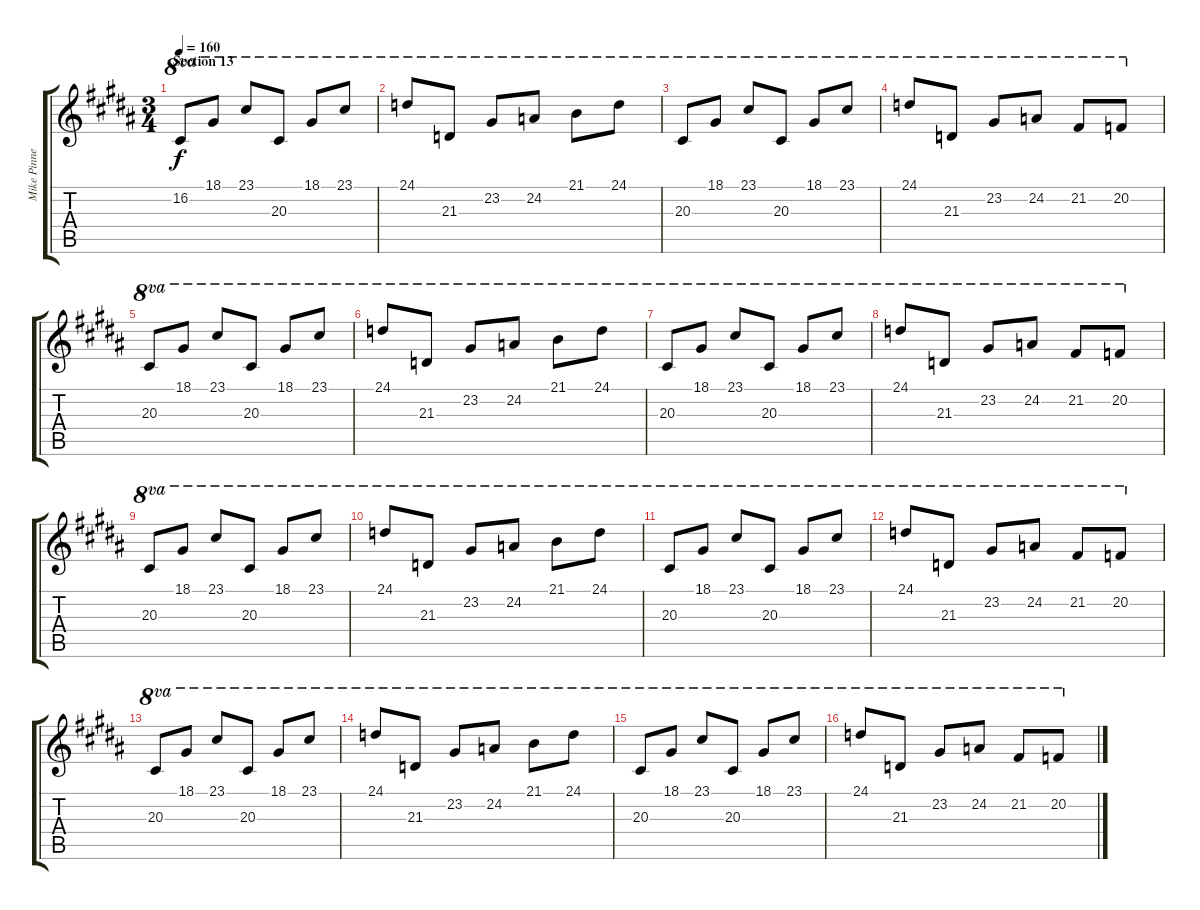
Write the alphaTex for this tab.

\track ("Mike Pinnella (piano)" "Mike Pinne") {instrument harpsichord}
\staff {score tabs}
\tuning (D4 A3 F3 C3 G2 D2) {hide}
\ts (3 4)
\section ("" "Section 13")
\tempo 160
\clef g2
\ks g#minor
16.2.8{ot 8va dy f volume 13 balance 8 instrument orchestralharp} 18.1.8{ot 8va} 23.1.8{ot 8va} 20.3.8{ot 8va} 18.1.8{ot 8va} 23.1.8{ot 8va} |
24.1.8{ot 8va} 21.3.8{ot 8va} 23.2.8{ot 8va} 24.2.8{ot 8va} 21.1.8{ot 8va} 24.1.8{ot 8va} |
20.3.8{ot 8va} 18.1.8{ot 8va} 23.1.8{ot 8va} 20.3.8{ot 8va} 18.1.8{ot 8va} 23.1.8{ot 8va} |
24.1.8{ot 8va} 21.3.8{ot 8va} 23.2.8{ot 8va} 24.2.8{ot 8va} 21.2.8{ot 8va} 20.2.8{ot 8va} |
20.3.8{ot 8va} 18.1.8{ot 8va} 23.1.8{ot 8va} 20.3.8{ot 8va} 18.1.8{ot 8va} 23.1.8{ot 8va} |
24.1.8{ot 8va} 21.3.8{ot 8va} 23.2.8{ot 8va} 24.2.8{ot 8va} 21.1.8{ot 8va} 24.1.8{ot 8va} |
20.3.8{ot 8va} 18.1.8{ot 8va} 23.1.8{ot 8va} 20.3.8{ot 8va} 18.1.8{ot 8va} 23.1.8{ot 8va} |
24.1.8{ot 8va} 21.3.8{ot 8va} 23.2.8{ot 8va} 24.2.8{ot 8va} 21.2.8{ot 8va} 20.2.8{ot 8va} |
20.3.8{ot 8va} 18.1.8{ot 8va} 23.1.8{ot 8va} 20.3.8{ot 8va} 18.1.8{ot 8va} 23.1.8{ot 8va} |
24.1.8{ot 8va} 21.3.8{ot 8va} 23.2.8{ot 8va} 24.2.8{ot 8va} 21.1.8{ot 8va} 24.1.8{ot 8va} |
20.3.8{ot 8va} 18.1.8{ot 8va} 23.1.8{ot 8va} 20.3.8{ot 8va} 18.1.8{ot 8va} 23.1.8{ot 8va} |
24.1.8{ot 8va} 21.3.8{ot 8va} 23.2.8{ot 8va} 24.2.8{ot 8va} 21.2.8{ot 8va} 20.2.8{ot 8va} |
20.3.8{ot 8va} 18.1.8{ot 8va} 23.1.8{ot 8va} 20.3.8{ot 8va} 18.1.8{ot 8va} 23.1.8{ot 8va} |
24.1.8{ot 8va} 21.3.8{ot 8va} 23.2.8{ot 8va} 24.2.8{ot 8va} 21.1.8{ot 8va} 24.1.8{ot 8va} |
20.3.8{ot 8va} 18.1.8{ot 8va} 23.1.8{ot 8va} 20.3.8{ot 8va} 18.1.8{ot 8va} 23.1.8{ot 8va} |
24.1.8{ot 8va} 21.3.8{ot 8va} 23.2.8{ot 8va} 24.2.8{ot 8va} 21.2.8{ot 8va} 20.2.8{ot 8va}
